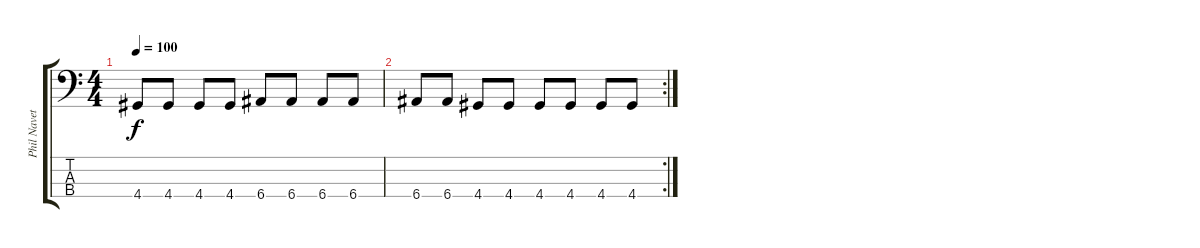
\track ("Phil Navetta" "Phil Navet") {instrument electricbasspick}
\staff {score tabs}
\tuning (G2 D2 A1 E1) {hide}
\ts (4 4)
\tempo 100
\clef f4
\ks c
4.4.8{dy f} 4.4.8 4.4.8 4.4.8 6.4.8 6.4.8 6.4.8 6.4.8 |
\rc 2
6.4.8 6.4.8 4.4.8 4.4.8 4.4.8 4.4.8 4.4.8 4.4.8
